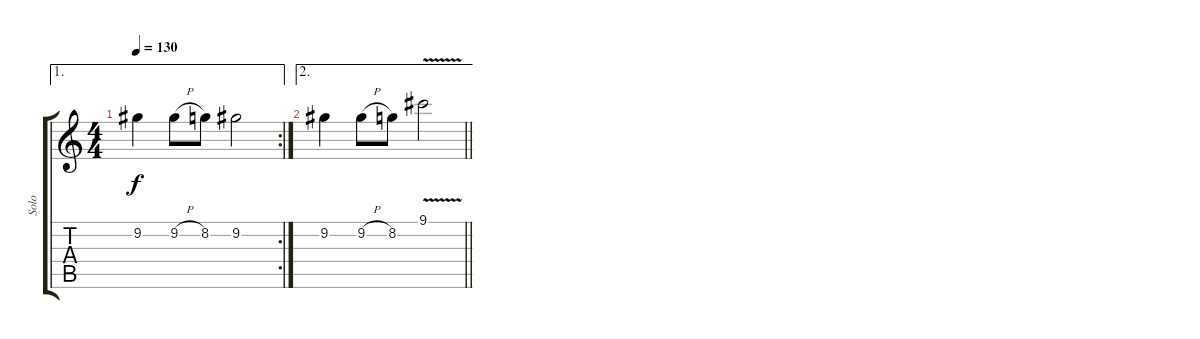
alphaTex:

\track ("Solo" "Solo") {instrument overdrivenguitar}
\staff {score tabs}
\tuning (E4 B3 G3 D3 A2 E2) {hide}
\ae 1
\rc 2
\ts (4 4)
\tempo 130
\clef g2
\ks c
9.2.4{dy f} 9.2{h}.8 8.2.8 9.2.2 |
\ae 2
\barLineRight lightlight
9.2.4 9.2{h}.8 8.2.8 9.1{v}.2
